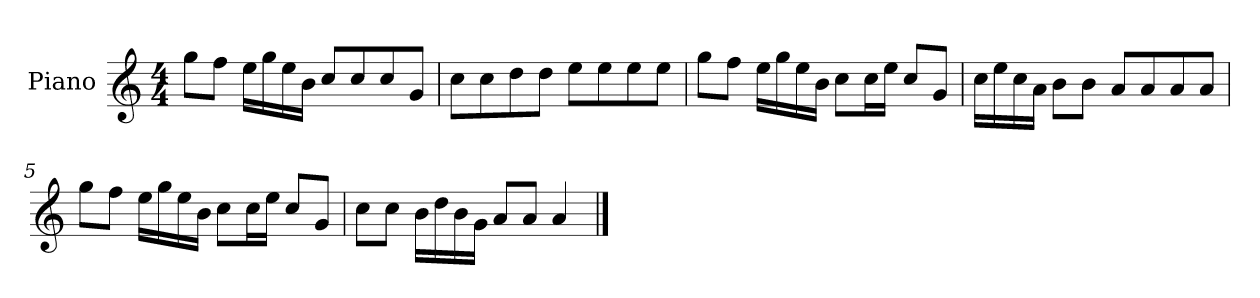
**kern
*part1
*staff1
*I"Piano
*I'P-no
*clefG2
*k[]
*M4/4
*MM90
=1
8gg\L
8ff\J
16ee\LL
16gg\
16ee\
16b\JJ
8cc/L
8cc/
8cc/
8g/J
=2
8cc\L
8cc\
8dd\
8dd\J
8ee\L
8ee\
8ee\
8ee\J
=3
8gg\L
8ff\J
16ee\LL
16gg\
16ee\
16b\JJ
8cc\L
16cc\L
16ee\JJ
8cc/L
8g/J
=4
16cc\LL
16ee\
16cc\
16a\JJ
8b\L
8b\J
8a/L
8a/
8a/
8a/J
!!LO:LB:g=z
=5
8gg\L
8ff\J
16ee\LL
16gg\
16ee\
16b\JJ
8cc\L
16cc\L
16ee\JJ
8cc/L
8g/J
=6
8cc\L
8cc\J
16b\LL
16dd\
16b\
16g\JJ
8a/L
8a/J
4a/
==
*-
